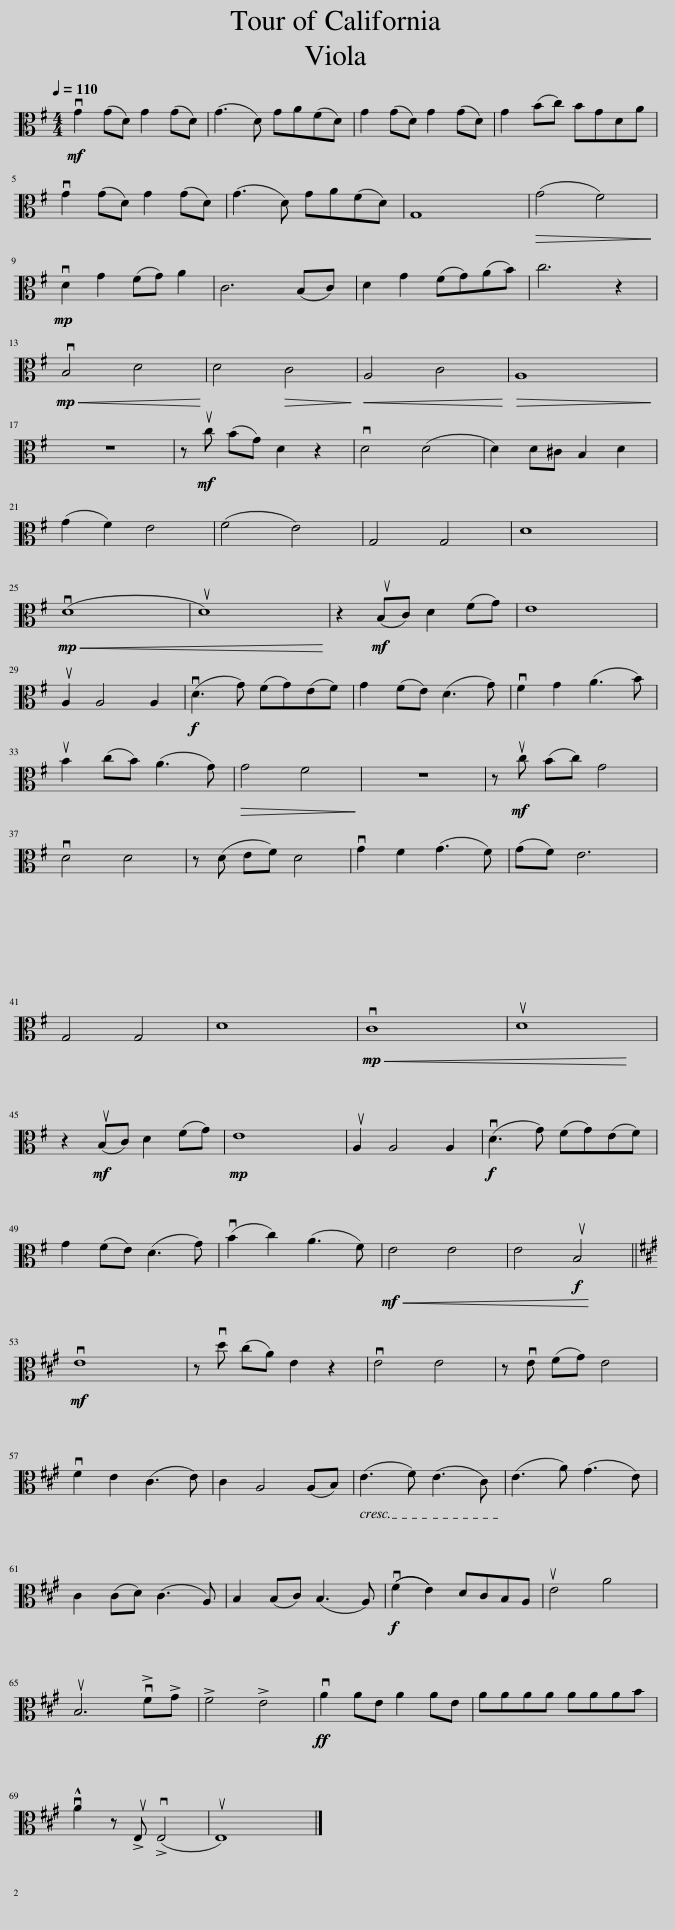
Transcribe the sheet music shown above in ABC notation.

X:1
L:1/8
Q:1/4=110
M:4/4
I:linebreak $
K:G
V:1 alto
V:1
!mf! G2 (GD) G2 (GD) | (G3 D) GA(FD) | G2 (GD) G2 (GD) | G2 (Bc) BGDA |$ G2 (GD) G2 (GD) | %5
 (G3 D) GA(FD) | G,8 |!>(! (G4 F4)!>)! |$!mp! D2 G2 (FG) A2 | C6 (B,C) | %10
 D2 G2 (FG)(AB) | c6 z2 |$!mp!!<(! B,4 D4!<)! | D4!>(! C4!>)! |!<(! A,4 C4!<)! | %15
!>(! A,8!>)! |$ z8 | z!mf! c (BG) D2 z2 | D4 (D4 | D2) D^C B,2 D2 |$ %20
 (G2 F2) E4 | (F4 E4) | G,4 G,4 | D8 |$!mp!!<(! (D8!<)! | %25
 D8) | z2!mf! (B,C) D2 (FG) | E8 |$ A,2 A,4 A,2 |!f! (D3 G) (FG)(EF) | %30
 G2 (FE) (D3 G) | F2 G2 (A3 B) |$ B2 (cB) (A3 G) |!>(! G4 F4!>)! | z8 | %35
 z!mf! c (Bc) G4 |$ D4 D4 | z (D EF) D4 | G2 F2 (G3 F) | (GF) E6 |$ %40
 G,4 G,4 | D8 |!mp!!<(! C8!<)! | D8 |$ z2!mf! (B,C) D2 (FG) | %45
!mp! E8 | A,2 A,4 A,2 |!f! (D3 G) (FG)(EF) |$ G2 (FE) (D3 G) | (B2 c2) (A3 F) | %50
!mf!!<(! E4 E4!<)! | E4!f! B,4 ||$[K:A]!mf! E8 | z d (cA) E2 z2 | E4 E4 | %55
 z E (FG) E4 |$ F2 E2 (C3 E) | C2 A,4 (A,B,) | (E3 F) (E3 C) | (E3 A) (G3 E) |$ %60
 C2 (CD) (C3 A,) | B,2 (B,C) (B,3 A,) |!f! ((F2 E2)) DCB,A, | E4 A4 |$ B,6 !>!F!>!G | %65
 !>!F4 !>!E4 |!ff! A2 AE A2 AE | AAAA AAAB |$ !^!A2 z !>!E, (!>!E,4 | E,8) |] %70
